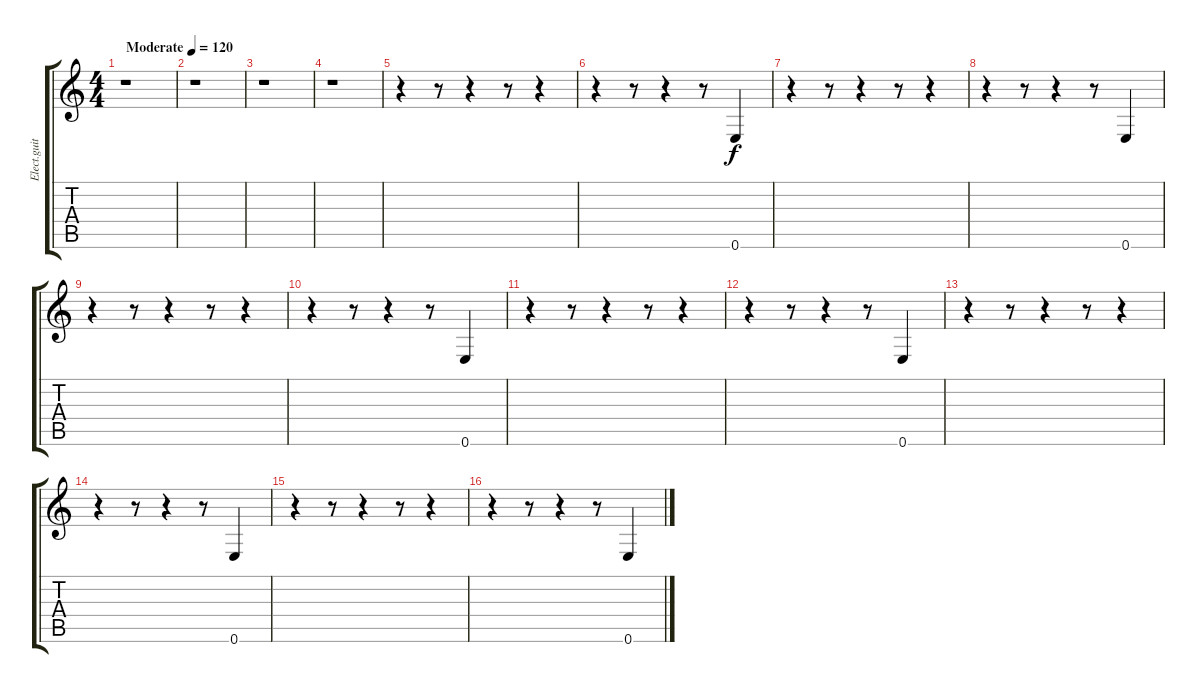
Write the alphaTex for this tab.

\track ("Elect.guitar (jazz) " "Elect.guit") {instrument electricguitarjazz}
\staff {score tabs}
\tuning (E4 B3 G3 D3 A2 E2) {hide}
\ts (4 4)
\tempo (120 "Moderate")
\clef g2
\ks c
r.1{dy f instrument electricguitarjazz} |
r.1 |
r.1 |
r.1 |
r.4 r.8 r.4 r.8 r.4 |
r.4 r.8 r.4 r.8 0.6.4 |
r.4 r.8 r.4 r.8 r.4 |
r.4 r.8 r.4 r.8 0.6.4 |
r.4 r.8 r.4 r.8 r.4 |
r.4 r.8 r.4 r.8 0.6.4 |
r.4 r.8 r.4 r.8 r.4 |
r.4 r.8 r.4 r.8 0.6.4 |
r.4 r.8 r.4 r.8 r.4 |
r.4 r.8 r.4 r.8 0.6.4 |
r.4 r.8 r.4 r.8 r.4 |
r.4 r.8 r.4 r.8 0.6.4
